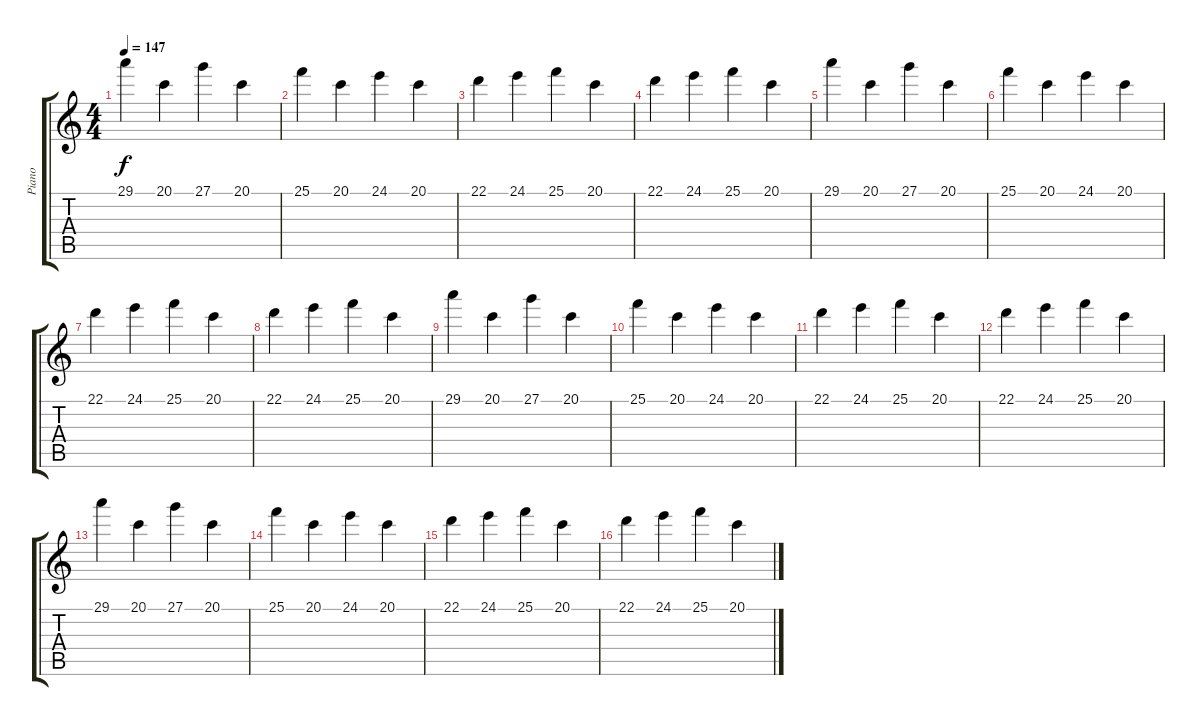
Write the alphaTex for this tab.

\track ("Piano" "Piano") {instrument acousticgrandpiano}
\staff {score tabs}
\tuning (E4 B3 G3 D3 A2 E2) {hide}
\ts (4 4)
\tempo 147
\clef g2
\ks c
29.1.4{dy f} 20.1.4 27.1.4 20.1.4 |
25.1.4 20.1.4 24.1.4 20.1.4 |
22.1.4 24.1.4 25.1.4 20.1.4 |
22.1.4 24.1.4 25.1.4 20.1.4 |
29.1.4 20.1.4 27.1.4 20.1.4 |
25.1.4 20.1.4 24.1.4 20.1.4 |
22.1.4 24.1.4 25.1.4 20.1.4 |
22.1.4 24.1.4 25.1.4 20.1.4 |
29.1.4 20.1.4 27.1.4 20.1.4 |
25.1.4 20.1.4 24.1.4 20.1.4 |
22.1.4 24.1.4 25.1.4 20.1.4 |
22.1.4 24.1.4 25.1.4 20.1.4 |
29.1.4 20.1.4 27.1.4 20.1.4 |
25.1.4 20.1.4 24.1.4 20.1.4 |
22.1.4 24.1.4 25.1.4 20.1.4 |
22.1.4 24.1.4 25.1.4 20.1.4
